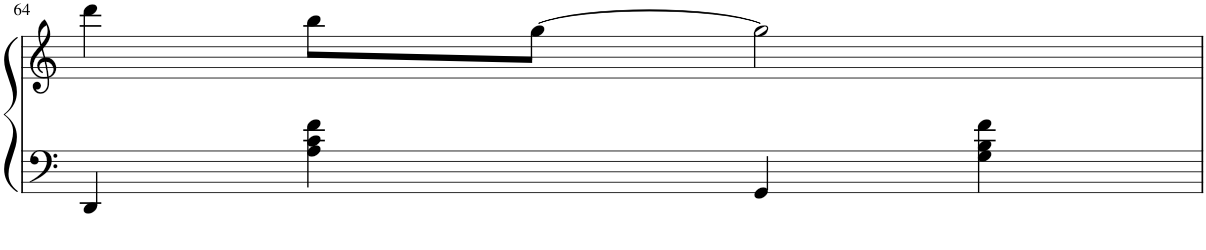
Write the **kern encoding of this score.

**kern	**kern
*part1	*part1
*staff2	*staff1
*I"Piano	*
*I'Pno.	*
!!LO:PB:g=z
*clefF4	*clefG2
*k[]	*k[]
*M2/2	*M2/2
*met(c|)	*met(c|)
=64	=64
4DD/	4ddd\
4A\ 4c\ 4f\	8bb\L
.	[8gg\J
4GG/	2gg\]
4G\ 4B\ 4f\	.
=	=
*-	*-
